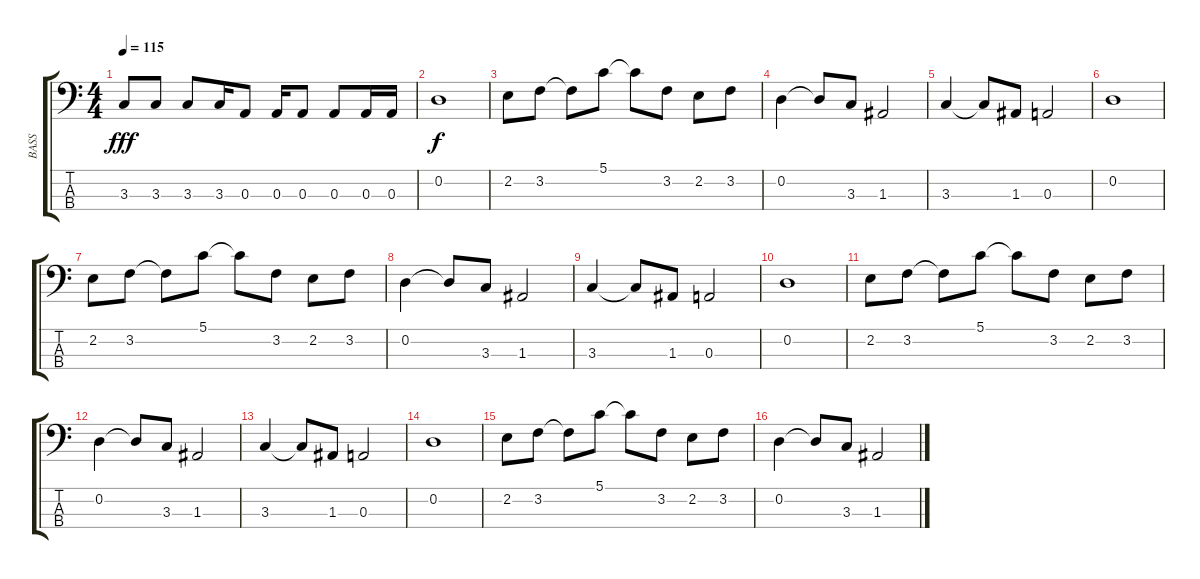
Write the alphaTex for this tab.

\track ("BASS" "BASS") {instrument electricbassfinger}
\staff {score tabs}
\tuning (G2 D2 A1 E1) {hide}
\ts (4 4)
\tempo 115
\clef f4
\ks c
3.3.8{dy fff} 3.3.8 3.3.8 3.3.16 0.3.8 0.3.16 0.3.8 0.3.8 0.3.16 0.3.16 |
0.2.1{dy f} |
2.2.8 3.2.8 3.2{t}.8 5.1.8 5.1{t}.8 3.2.8 2.2.8 3.2.8 |
0.2.4 0.2{t}.8 3.3.8 1.3.2 |
3.3.4 3.3{t}.8 1.3.8 0.3.2 |
0.2.1 |
2.2.8 3.2.8 3.2{t}.8 5.1.8 5.1{t}.8 3.2.8 2.2.8 3.2.8 |
0.2.4 0.2{t}.8 3.3.8 1.3.2 |
3.3.4 3.3{t}.8 1.3.8 0.3.2 |
0.2.1 |
2.2.8 3.2.8 3.2{t}.8 5.1.8 5.1{t}.8 3.2.8 2.2.8 3.2.8 |
0.2.4 0.2{t}.8 3.3.8 1.3.2 |
3.3.4 3.3{t}.8 1.3.8 0.3.2 |
0.2.1 |
2.2.8 3.2.8 3.2{t}.8 5.1.8 5.1{t}.8 3.2.8 2.2.8 3.2.8 |
0.2.4 0.2{t}.8 3.3.8 1.3.2
